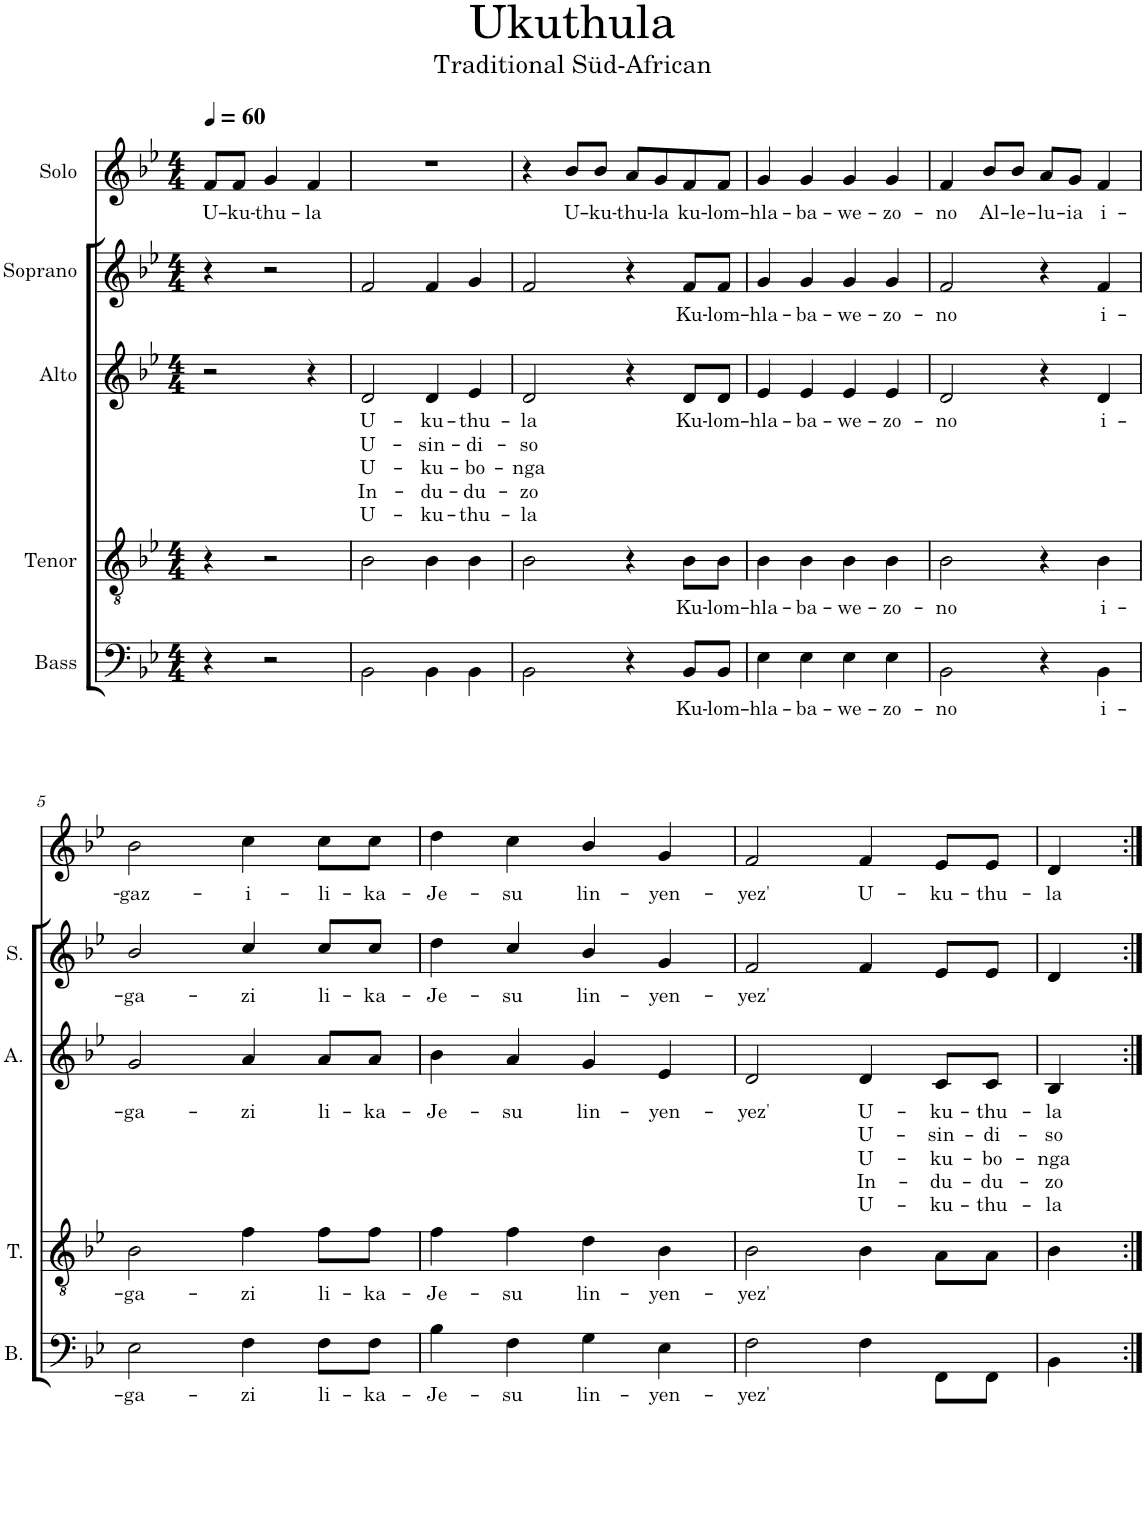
**kern	**text	**kern	**text	**kern	**text	**text	**text	**text	**text	**kern	**text	**kern	**text
*part5	*part5	*part4	*part4	*part3	*part3	*part3	*part3	*part3	*part3	*part2	*part2	*part1	*part1
*staff5	*staff5	*staff4	*staff4	*staff3	*staff3	*staff3	*staff3	*staff3	*staff3	*staff2	*staff2	*staff1	*staff1
*I"Bass	*	*I"Tenor	*	*I"Alto	*	*	*	*	*	*I"Soprano	*	*I"Solo	*
*I'B.	*	*I'T.	*	*I'A.	*	*	*	*	*	*I'S.	*	*	*
*clefF4	*	*clefGv2	*	*clefG2	*	*	*	*	*	*clefG2	*	*clefG2	*
*k[b-e-]	*	*k[b-e-]	*	*k[b-e-]	*	*	*	*	*	*k[b-e-]	*	*k[b-e-]	*
*M4/4	*	*M4/4	*	*M4/4	*	*	*	*	*	*M4/4	*	*M4/4	*
*MM60	*	*MM60	*	*MM60	*	*	*	*	*	*MM60	*	*MM60	*
=	=	=	=	=	=	=	=	=	=	=	=	=	=
!	!	!	!	!	!	!	!	!	!	!	!	!	!LO:LY:b
4r	.	4r	.	2r	.	.	.	.	.	4r	.	8f/L	U-
!	!	!	!	!	!	!	!	!	!	!	!	!	!LO:LY:b
.	.	.	.	.	.	.	.	.	.	.	.	8f/J	-ku-
!	!	!	!	!	!	!	!	!	!	!	!	!	!LO:LY:b
2r	.	2r	.	.	.	.	.	.	.	2r	.	4g/	-thu-
!	!	!	!	!	!	!	!	!	!	!	!	!	!LO:LY:b
.	.	.	.	4r	.	.	.	.	.	.	.	4f/	-la
=1	=1	=1	=1	=1	=1	=1	=1	=1	=1	=1	=1	=1	=1
!	!	!	!	!	!LO:LY:b	!LO:LY:b	!LO:LY:b	!LO:LY:b	!LO:LY:b	!	!	!	!
2BB-\	.	2B-\	.	2d/	U-	U-	U-	In-	U-	2f/	.	1r	.
!	!	!	!	!	!LO:LY:b	!LO:LY:b	!LO:LY:b	!LO:LY:b	!LO:LY:b	!	!	!	!
4BB-\	.	4B-\	.	4d/	-ku-	-sin-	-ku-	-du-	-ku-	4f/	.	.	.
!	!	!	!	!	!LO:LY:b	!LO:LY:b	!LO:LY:b	!LO:LY:b	!LO:LY:b	!	!	!	!
4BB-\	.	4B-\	.	4e-/	-thu-	-di-	-bo-	-du-	-thu-	4g/	.	.	.
=2	=2	=2	=2	=2	=2	=2	=2	=2	=2	=2	=2	=2	=2
!	!	!	!	!	!LO:LY:b	!LO:LY:b	!LO:LY:b	!LO:LY:b	!LO:LY:b	!	!	!	!
2BB-\	.	2B-\	.	2d/	-la	-so	-nga	-zo	-la	2f/	.	4r	.
!	!	!	!	!	!	!	!	!	!	!	!	!	!LO:LY:b
.	.	.	.	.	.	.	.	.	.	.	.	8b-/L	U-
!	!	!	!	!	!	!	!	!	!	!	!	!	!LO:LY:b
.	.	.	.	.	.	.	.	.	.	.	.	8b-/J	-ku-
!	!	!	!	!	!	!	!	!	!	!	!	!	!LO:LY:b
4r	.	4r	.	4r	.	.	.	.	.	4r	.	8a/L	-thu-
!	!	!	!	!	!	!	!	!	!	!	!	!	!LO:LY:b
.	.	.	.	.	.	.	.	.	.	.	.	8g/	-la
!	!LO:LY:b	!	!LO:LY:b	!	!LO:LY:b	!	!	!	!	!	!LO:LY:b	!	!LO:LY:b
8BB-/L	Ku-	8B-\L	Ku-	8d/L	Ku-	.	.	.	.	8f/L	Ku-	8f/	ku-
!	!LO:LY:b	!	!LO:LY:b	!	!LO:LY:b	!	!	!	!	!	!LO:LY:b	!	!LO:LY:b
8BB-/J	-lom-	8B-\J	-lom-	8d/J	-lom-	.	.	.	.	8f/J	-lom-	8f/J	-lom-
=3	=3	=3	=3	=3	=3	=3	=3	=3	=3	=3	=3	=3	=3
!	!LO:LY:b	!	!LO:LY:b	!	!LO:LY:b	!	!	!	!	!	!LO:LY:b	!	!LO:LY:b
4E-\	-hla-	4B-\	-hla-	4e-/	-hla-	.	.	.	.	4g/	-hla-	4g/	-hla-
!	!LO:LY:b	!	!LO:LY:b	!	!LO:LY:b	!	!	!	!	!	!LO:LY:b	!	!LO:LY:b
4E-\	-ba-	4B-\	-ba-	4e-/	-ba-	.	.	.	.	4g/	-ba-	4g/	-ba-
!	!LO:LY:b	!	!LO:LY:b	!	!LO:LY:b	!	!	!	!	!	!LO:LY:b	!	!LO:LY:b
4E-\	-we-	4B-\	-we-	4e-/	-we-	.	.	.	.	4g/	-we-	4g/	-we-
!	!LO:LY:b	!	!LO:LY:b	!	!LO:LY:b	!	!	!	!	!	!LO:LY:b	!	!LO:LY:b
4E-\	-zo-	4B-\	-zo-	4e-/	-zo-	.	.	.	.	4g/	-zo-	4g/	-zo-
=4	=4	=4	=4	=4	=4	=4	=4	=4	=4	=4	=4	=4	=4
!	!LO:LY:b	!	!LO:LY:b	!	!LO:LY:b	!	!	!	!	!	!LO:LY:b	!	!LO:LY:b
2BB-\	-no	2B-\	-no	2d/	-no	.	.	.	.	2f/	-no	4f/	-no
!	!	!	!	!	!	!	!	!	!	!	!	!	!LO:LY:b
.	.	.	.	.	.	.	.	.	.	.	.	8b-/L	Al-
!	!	!	!	!	!	!	!	!	!	!	!	!	!LO:LY:b
.	.	.	.	.	.	.	.	.	.	.	.	8b-/J	-le-
!	!	!	!	!	!	!	!	!	!	!	!	!	!LO:LY:b
4r	.	4r	.	4r	.	.	.	.	.	4r	.	8a/L	-lu-
!	!	!	!	!	!	!	!	!	!	!	!	!	!LO:LY:b
.	.	.	.	.	.	.	.	.	.	.	.	8g/J	-ia
!	!LO:LY:b	!	!LO:LY:b	!	!LO:LY:b	!	!	!	!	!	!LO:LY:b	!	!LO:LY:b
4BB-\	i-	4B-\	i-	4d/	i-	.	.	.	.	4f/	i-	4f/	i-
!!LO:LB:g=z
=5	=5	=5	=5	=5	=5	=5	=5	=5	=5	=5	=5	=5	=5
!	!LO:LY:b	!	!LO:LY:b	!	!LO:LY:b	!	!	!	!	!	!LO:LY:b	!	!LO:LY:b
2E-\	-ga-	2B-\	-ga-	2g/	-ga-	.	.	.	.	2b-/	-ga-	2b-\	-gaz-
!	!LO:LY:b	!	!LO:LY:b	!	!LO:LY:b	!	!	!	!	!	!LO:LY:b	!	!LO:LY:b
4F\	-zi	4f\	-zi	4a/	-zi	.	.	.	.	4cc/	-zi	4cc\	-i-
!	!LO:LY:b	!	!LO:LY:b	!	!LO:LY:b	!	!	!	!	!	!LO:LY:b	!	!LO:LY:b
8F\L	li-	8f\L	li-	8a/L	li-	.	.	.	.	8cc/L	li-	8cc\L	-li-
!	!LO:LY:b	!	!LO:LY:b	!	!LO:LY:b	!	!	!	!	!	!LO:LY:b	!	!LO:LY:b
8F\J	-ka-	8f\J	-ka-	8a/J	-ka-	.	.	.	.	8cc/J	-ka-	8cc\J	-ka-
=6	=6	=6	=6	=6	=6	=6	=6	=6	=6	=6	=6	=6	=6
!	!LO:LY:b	!	!LO:LY:b	!	!LO:LY:b	!	!	!	!	!	!LO:LY:b	!	!LO:LY:b
4B-\	-Je-	4f\	-Je-	4b-\	-Je-	.	.	.	.	4dd\	-Je-	4dd\	-Je-
!	!LO:LY:b	!	!LO:LY:b	!	!LO:LY:b	!	!	!	!	!	!LO:LY:b	!	!LO:LY:b
4F\	-su	4f\	-su	4a/	-su	.	.	.	.	4cc/	-su	4cc\	-su
!	!LO:LY:b	!	!LO:LY:b	!	!LO:LY:b	!	!	!	!	!	!LO:LY:b	!	!LO:LY:b
4G\	lin-	4d\	lin-	4g/	lin-	.	.	.	.	4b-/	lin-	4b-/	lin-
!	!LO:LY:b	!	!LO:LY:b	!	!LO:LY:b	!	!	!	!	!	!LO:LY:b	!	!LO:LY:b
4E-\	-yen-	4B-\	-yen-	4e-/	-yen-	.	.	.	.	4g/	-yen-	4g/	-yen-
=7	=7	=7	=7	=7	=7	=7	=7	=7	=7	=7	=7	=7	=7
!	!LO:LY:b	!	!LO:LY:b	!	!LO:LY:b	!	!	!	!	!	!LO:LY:b	!	!LO:LY:b
2F\	-yez'	2B-\	-yez'	2d/	-yez'	.	.	.	.	2f/	-yez'	2f/	-yez'
!	!	!	!	!	!LO:LY:b	!LO:LY:b	!LO:LY:b	!LO:LY:b	!LO:LY:b	!	!	!	!LO:LY:b
4F\	.	4B-\	.	4d/	U-	U-	U-	In-	U-	4f/	.	4f/	U-
!	!	!	!	!	!LO:LY:b	!LO:LY:b	!LO:LY:b	!LO:LY:b	!LO:LY:b	!	!	!	!LO:LY:b
8FF\L	.	8A\L	.	8c/L	-ku-	-sin-	-ku-	-du-	-ku-	8e-/L	.	8e-/L	-ku-
!	!	!	!	!	!LO:LY:b	!LO:LY:b	!LO:LY:b	!LO:LY:b	!LO:LY:b	!	!	!	!LO:LY:b
8FF\J	.	8A\J	.	8c/J	-thu-	-di-	-bo-	-du-	-thu-	8e-/J	.	8e-/J	-thu-
=8	=8	=8	=8	=8	=8	=8	=8	=8	=8	=8	=8	=8	=8
!	!	!	!	!	!LO:LY:b	!LO:LY:b	!LO:LY:b	!LO:LY:b	!LO:LY:b	!	!	!	!LO:LY:b
4BB-\	.	4B-\	.	4B-/	-la	-so	-nga	-zo	-la	4d/	.	4d/	-la
=:|!	=:|!	=:|!	=:|!	=:|!	=:|!	=:|!	=:|!	=:|!	=:|!	=:|!	=:|!	=:|!	=:|!
*-	*-	*-	*-	*-	*-	*-	*-	*-	*-	*-	*-	*-	*-
